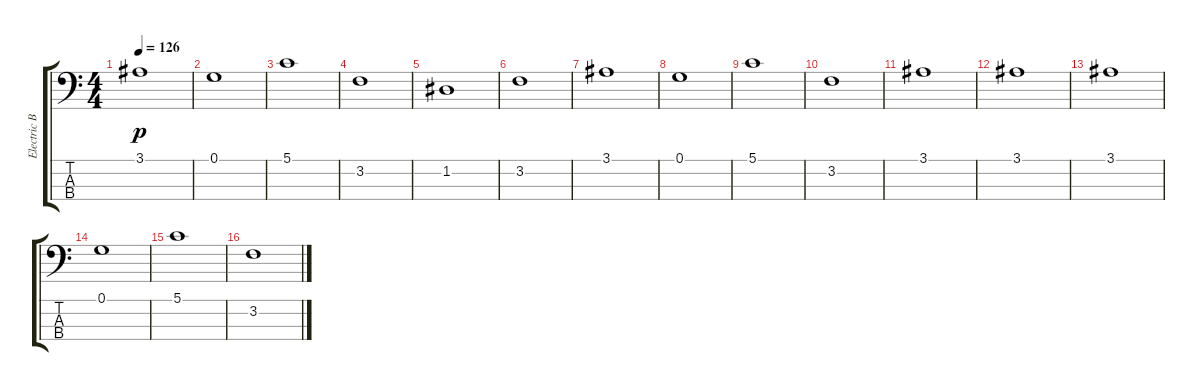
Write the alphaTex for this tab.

\track ("Electric Bass" "Electric B") {instrument electricbassfinger}
\staff {score tabs}
\tuning (G2 D2 A1 E1) {hide}
\ts (4 4)
\tempo 126
\clef f4
\ks c
3.1.1{dy p} |
0.1.1 |
5.1.1 |
3.2.1 |
1.2.1 |
3.2.1 |
3.1.1 |
0.1.1 |
5.1.1 |
3.2.1 |
3.1.1 |
3.1.1 |
3.1.1 |
0.1.1 |
5.1.1 |
3.2.1
